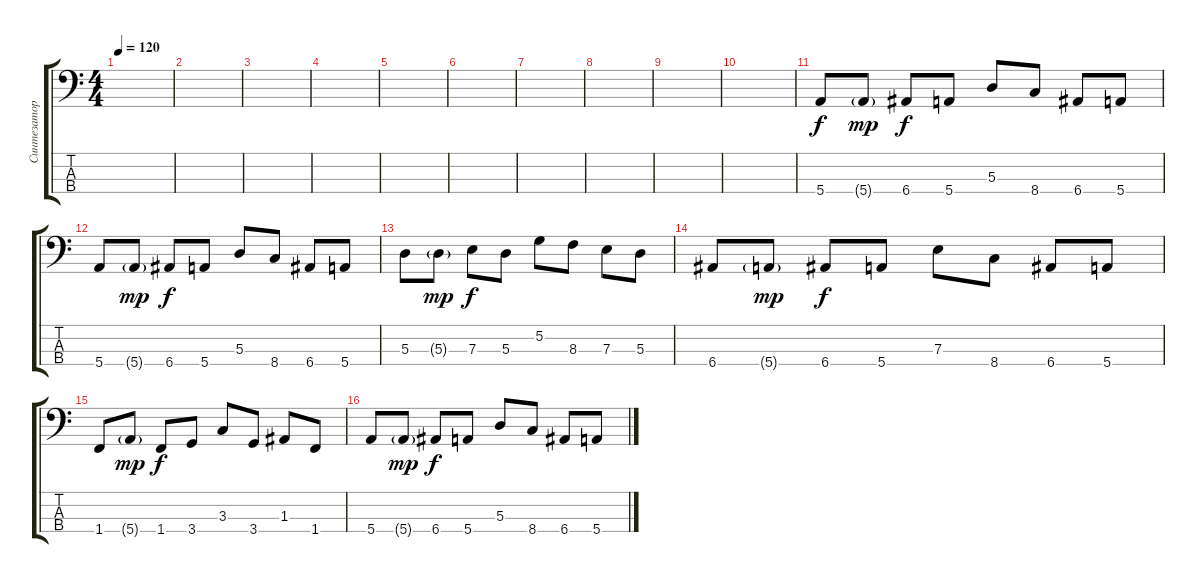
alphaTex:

\track ("Синтезатор" "Синтезатор") {instrument synthbass1}
\staff {score tabs}
\tuning (G2 D2 A1 E1) {hide}
\ts (4 4)
\tempo 120
\clef f4
\ks c
|
|
|
|
|
|
|
|
|
|
5.4.8 5.4{g}.8{dy mp} 6.4.8{dy f} 5.4.8 5.3.8 8.4.8 6.4.8 5.4.8 |
5.4.8 5.4{g}.8{dy mp} 6.4.8{dy f} 5.4.8 5.3.8 8.4.8 6.4.8 5.4.8 |
5.3.8 5.3{g}.8{dy mp} 7.3.8{dy f} 5.3.8 5.2.8 8.3.8 7.3.8 5.3.8 |
6.4.8 5.4{g}.8{dy mp} 6.4.8{dy f} 5.4.8 7.3.8 8.4.8 6.4.8 5.4.8 |
1.4.8 5.4{g}.8{dy mp} 1.4.8{dy f} 3.4.8 3.3.8 3.4.8 1.3.8 1.4.8 |
5.4.8 5.4{g}.8{dy mp} 6.4.8{dy f} 5.4.8 5.3.8 8.4.8 6.4.8 5.4.8
